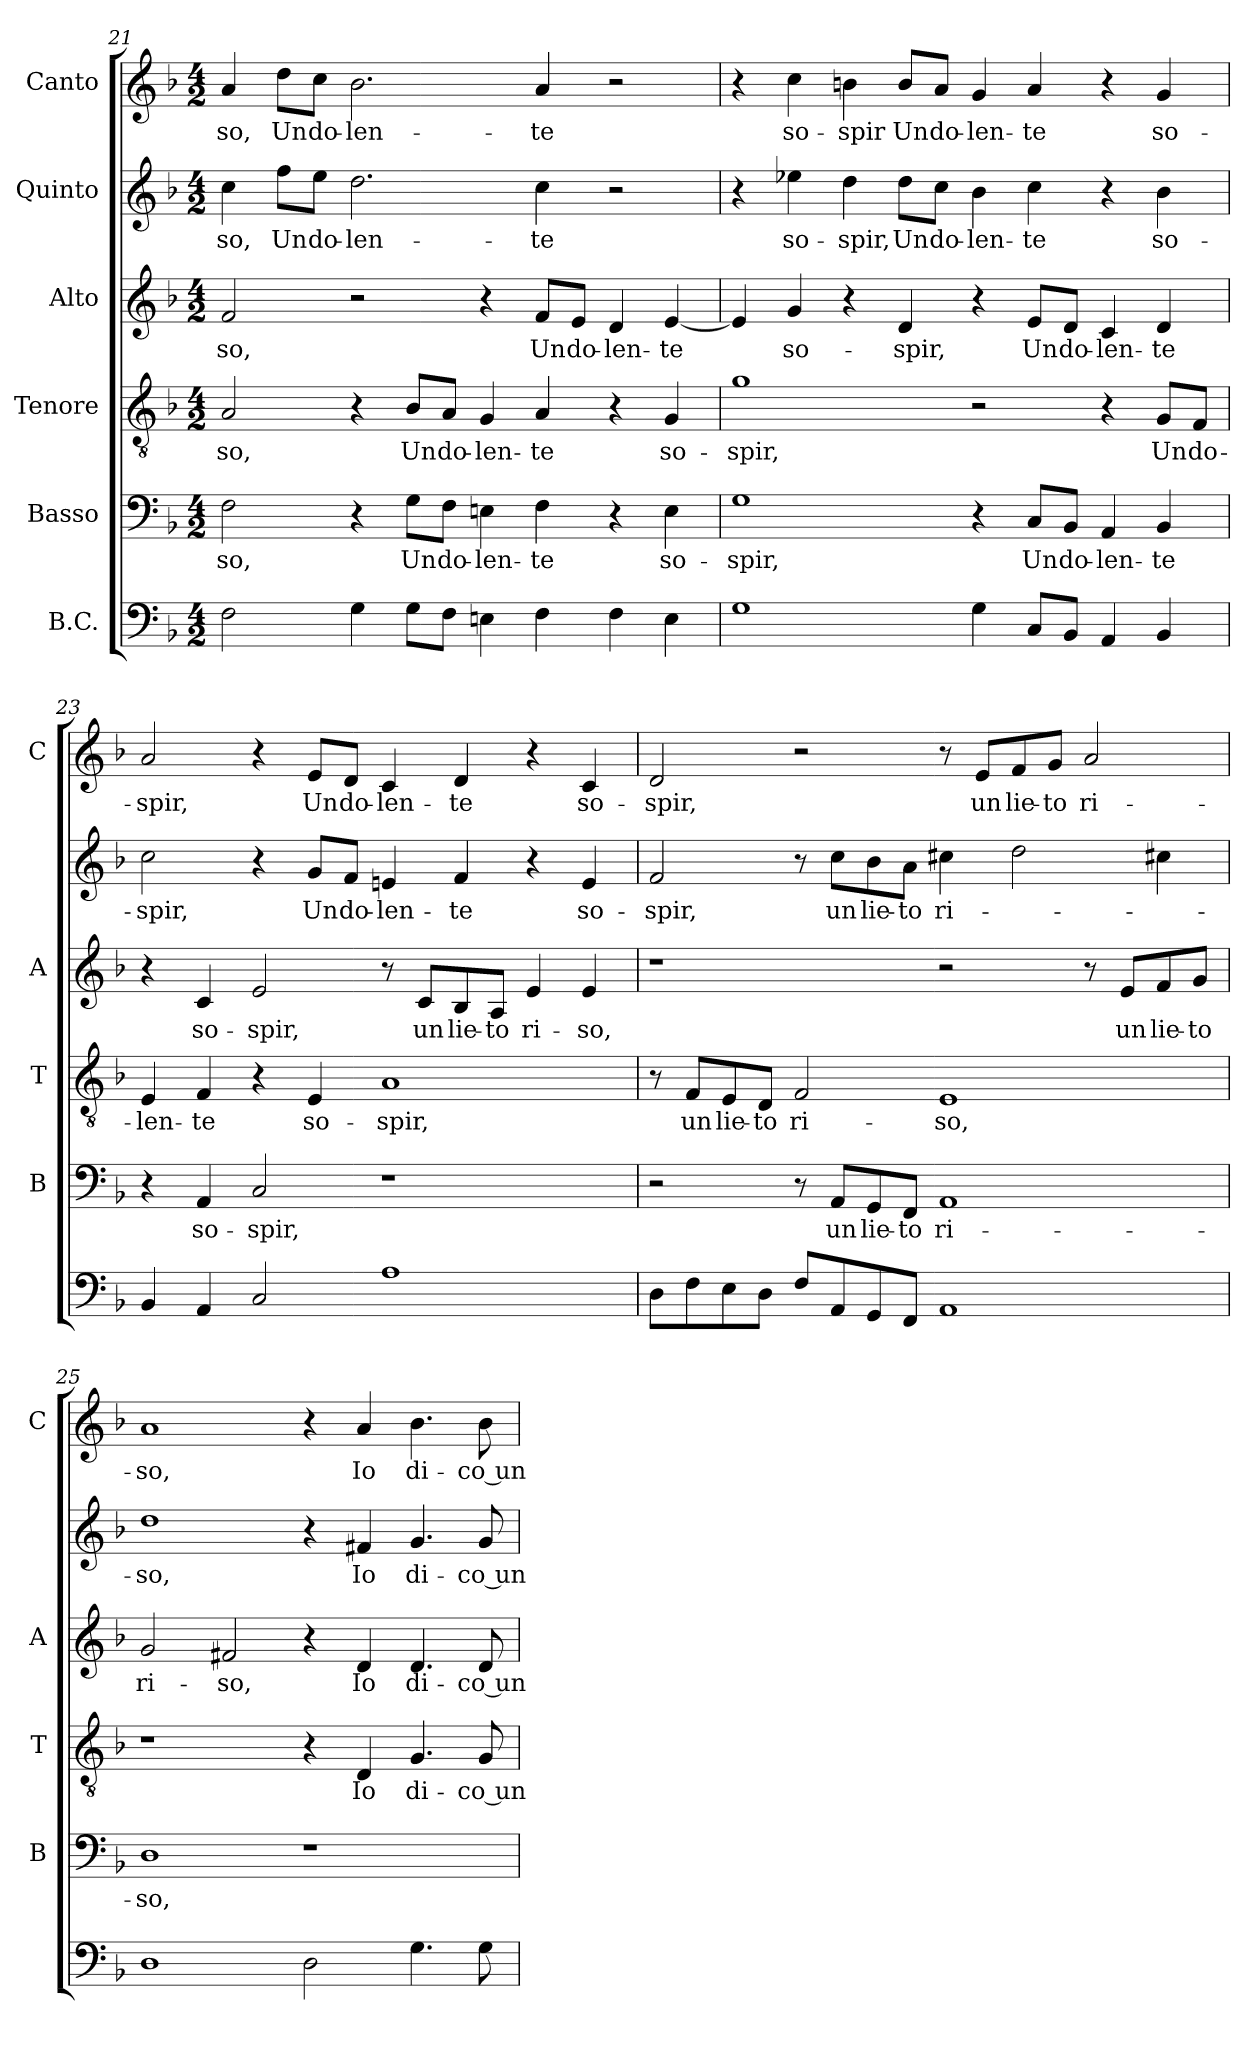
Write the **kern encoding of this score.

**kern	**kern	**text	**kern	**text	**kern	**text	**kern	**text	**kern	**text
*part6	*part5	*part5	*part4	*part4	*part3	*part3	*part2	*part2	*part1	*part1
*staff6	*staff5	*staff5	*staff4	*staff4	*staff3	*staff3	*staff2	*staff2	*staff1	*staff1
*I"B.C.	*I"Basso	*	*I"Tenore	*	*I"Alto	*	*I"Quinto	*	*I"Canto	*
*	*I'B	*	*I'T	*	*I'A	*	*	*	*I'C	*
*clefF4	*clefF4	*	*clefGv2	*	*clefG2	*	*clefG2	*	*clefG2	*
*k[b-]	*k[b-]	*	*k[b-]	*	*k[b-]	*	*k[b-]	*	*k[b-]	*
*M4/2	*M4/2	*	*M4/2	*	*M4/2	*	*M4/2	*	*M4/2	*
=21	=21	=21	=21	=21	=21	=21	=21	=21	=21	=21
2F	2F	-so,	2A	-so,	2f	-so,	4cc	-so,	4a	-so,
.	.	.	.	.	.	.	8ff\L	Un	8dd\L	Un
.	.	.	.	.	.	.	8ee\J	do-	8cc\J	do-
4G	4r	.	4r	.	2r	.	2.dd	-len-	2.b-	-len-
8GL	8G\L	Un	8B-/L	Un	.	.	.	.	.	.
8FJ	8F\J	do-	8A/J	do-	.	.	.	.	.	.
4En	4En	-len-	4G	-len-	4r	.	.	.	.	.
4F	4F	-te	4A	-te	8f/L	Un	4cc	-te	4a	-te
.	.	.	.	.	8e/J	do-	.	.	.	.
4F	4r	.	4r	.	4d	-len-	2r	.	2r	.
4E	4E	so-	4G	so-	[4e	-te	.	.	.	.
=22	=22	=22	=22	=22	=22	=22	=22	=22	=22	=22
1G	1G	-spir,	1g	-spir,	4e]	.	4r	.	4r	.
.	.	.	.	.	4g	so-	4ee-X	so-	4cc	so-
.	.	.	.	.	4r	.	4dd	-spir,	4bn	-spir
.	.	.	.	.	4d	-spir,	8dd\L	Un	8b/L	Un
.	.	.	.	.	.	.	8cc\J	do-	8a/J	do-
4G	4r	.	2r	.	4r	.	4b-	-len-	4g	-len-
8CL	8C/L	Un	.	.	8e/L	Un	4cc	-te	4a	-te
8BB-J	8BB-/J	do-	.	.	8d/J	do-	.	.	.	.
4AA	4AA	-len-	4r	.	4c	-len-	4r	.	4r	.
4BB-	4BB-	-te	8G/L	Un	4d	-te	4b-	so-	4g	so-
.	.	.	8F/J	do-	.	.	.	.	.	.
=23	=23	=23	=23	=23	=23	=23	=23	=23	=23	=23
4BB-	4r	.	4E	-len-	4r	.	2cc	-spir,	2a	-spir,
4AA	4AA	so-	4F	-te	4c	so-	.	.	.	.
2C	2C	-spir,	4r	.	2e	-spir,	4r	.	4r	.
.	.	.	4E	so-	.	.	8g/L	Un	8e/L	Un
.	.	.	.	.	.	.	8f/J	do-	8d/J	do-
1A	1r	.	1A	-spir,	8r	.	4en	-len-	4c	-len-
.	.	.	.	.	8c/L	un	.	.	.	.
.	.	.	.	.	8B-/	lie-	4f	-te	4d	-te
.	.	.	.	.	8A/J	-to	.	.	.	.
.	.	.	.	.	4e	ri-	4r	.	4r	.
.	.	.	.	.	4e	-so,	4e	so-	4c	so-
=24	=24	=24	=24	=24	=24	=24	=24	=24	=24	=24
8DL	2r	.	8r	.	1r	.	2f	-spir,	2d	-spir,
8F	.	.	8F/L	un	.	.	.	.	.	.
8E	.	.	8E/	lie-	.	.	.	.	.	.
8DJ	.	.	8D/J	-to	.	.	.	.	.	.
8FL	8r	.	2F	ri-	.	.	8r	.	2r	.
8AA	8AA/L	un	.	.	.	.	8cc\L	un	.	.
8GG	8GG/	lie-	.	.	.	.	8b-\	lie-	.	.
8FFJ	8FF/J	-to	.	.	.	.	8a\J	-to	.	.
1AA	1AA	ri-	1E	-so,	2r	.	4cc#X	ri-	8r	.
.	.	.	.	.	.	.	.	.	8e/L	un
.	.	.	.	.	.	.	2dd	.	8f/	lie-
.	.	.	.	.	.	.	.	.	8g/J	-to
.	.	.	.	.	8r	.	.	.	2a	ri-
.	.	.	.	.	8e/L	un	.	.	.	.
.	.	.	.	.	8f/	lie-	4cc#X	.	.	.
.	.	.	.	.	8g/J	-to	.	.	.	.
=25	=25	=25	=25	=25	=25	=25	=25	=25	=25	=25
1D	1D	-so,	1r	.	2g	ri-	1dd	-so,	1a	-so,
.	.	.	.	.	2f#X	-so,	.	.	.	.
2D	1r	.	4r	.	4r	.	4r	.	4r	.
.	.	.	4D	Io	4d	Io	4f#X	Io	4a	Io
4.G	.	.	4.G	di-	4.d	di-	4.g	di-	4.b-	di-
8G	.	.	8G	-co un	8d	-co un	8g	-co un	8b-	-co un
=	=	=	=	=	=	=	=	=	=	=
*-	*-	*-	*-	*-	*-	*-	*-	*-	*-	*-
